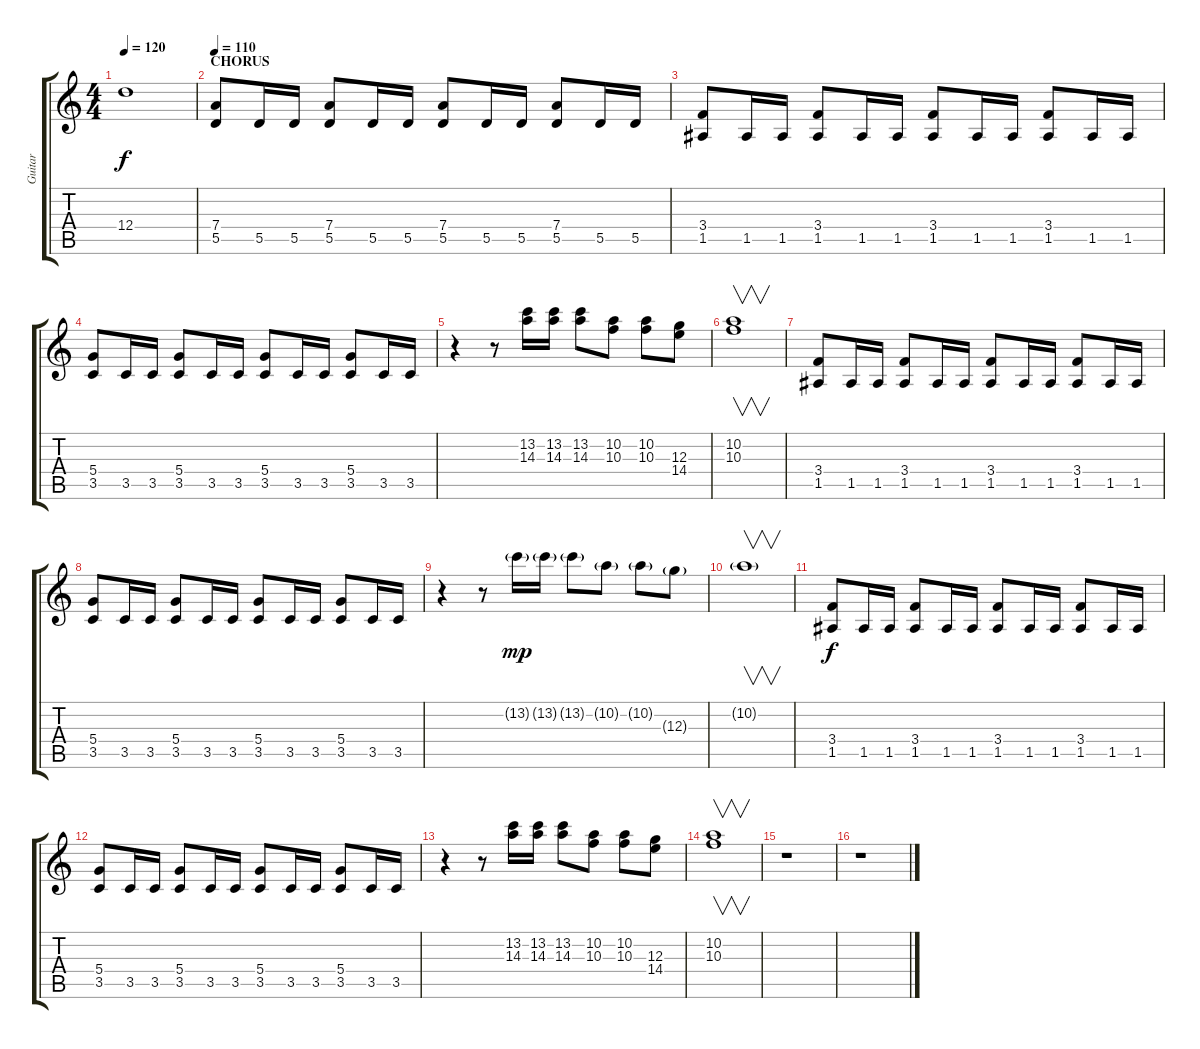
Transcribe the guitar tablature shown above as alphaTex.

\track ("Guitar " "Guitar ") {instrument acousticguitarnylon}
\staff {score tabs}
\tuning (E4 B3 G3 D3 A2 E2) {hide}
\ts (4 4)
\tempo 120
\clef g2
\ks c
12.4.1{dy f} |
\section ("" "CHORUS")
\tempo 110
(7.4 5.5).8 5.5.16 5.5.16 (7.4 5.5).8 5.5.16 5.5.16 (7.4 5.5).8 5.5.16 5.5.16 (7.4 5.5).8 5.5.16 5.5.16 |
(3.4 1.5).8 1.5.16 1.5.16 (3.4 1.5).8 1.5.16 1.5.16 (3.4 1.5).8 1.5.16 1.5.16 (3.4 1.5).8 1.5.16 1.5.16 |
(5.4 3.5).8 3.5.16 3.5.16 (5.4 3.5).8 3.5.16 3.5.16 (5.4 3.5).8 3.5.16 3.5.16 (5.4 3.5).8 3.5.16 3.5.16 |
r.4 r.8 (13.2 14.3).16 (13.2 14.3).16 (13.2 14.3).8 (10.2 10.3).8 (10.2 10.3).8 (12.3 14.4).8 |
(10.2 10.3).1{v} |
(3.4 1.5).8 1.5.16 1.5.16 (3.4 1.5).8 1.5.16 1.5.16 (3.4 1.5).8 1.5.16 1.5.16 (3.4 1.5).8 1.5.16 1.5.16 |
(5.4 3.5).8 3.5.16 3.5.16 (5.4 3.5).8 3.5.16 3.5.16 (5.4 3.5).8 3.5.16 3.5.16 (5.4 3.5).8 3.5.16 3.5.16 |
r.4 r.8 13.2{g}.16{dy mp} 13.2{g}.16 13.2{g}.8 10.2{g}.8 10.2{g}.8 12.3{g}.8 |
10.2{g}.1{v} |
(3.4 1.5).8{dy f} 1.5.16 1.5.16 (3.4 1.5).8 1.5.16 1.5.16 (3.4 1.5).8 1.5.16 1.5.16 (3.4 1.5).8 1.5.16 1.5.16 |
(5.4 3.5).8 3.5.16 3.5.16 (5.4 3.5).8 3.5.16 3.5.16 (5.4 3.5).8 3.5.16 3.5.16 (5.4 3.5).8 3.5.16 3.5.16 |
r.4 r.8 (13.2 14.3).16 (13.2 14.3).16 (13.2 14.3).8 (10.2 10.3).8 (10.2 10.3).8 (12.3 14.4).8 |
(10.2 10.3).1{v} |
r.1 |
r.1
